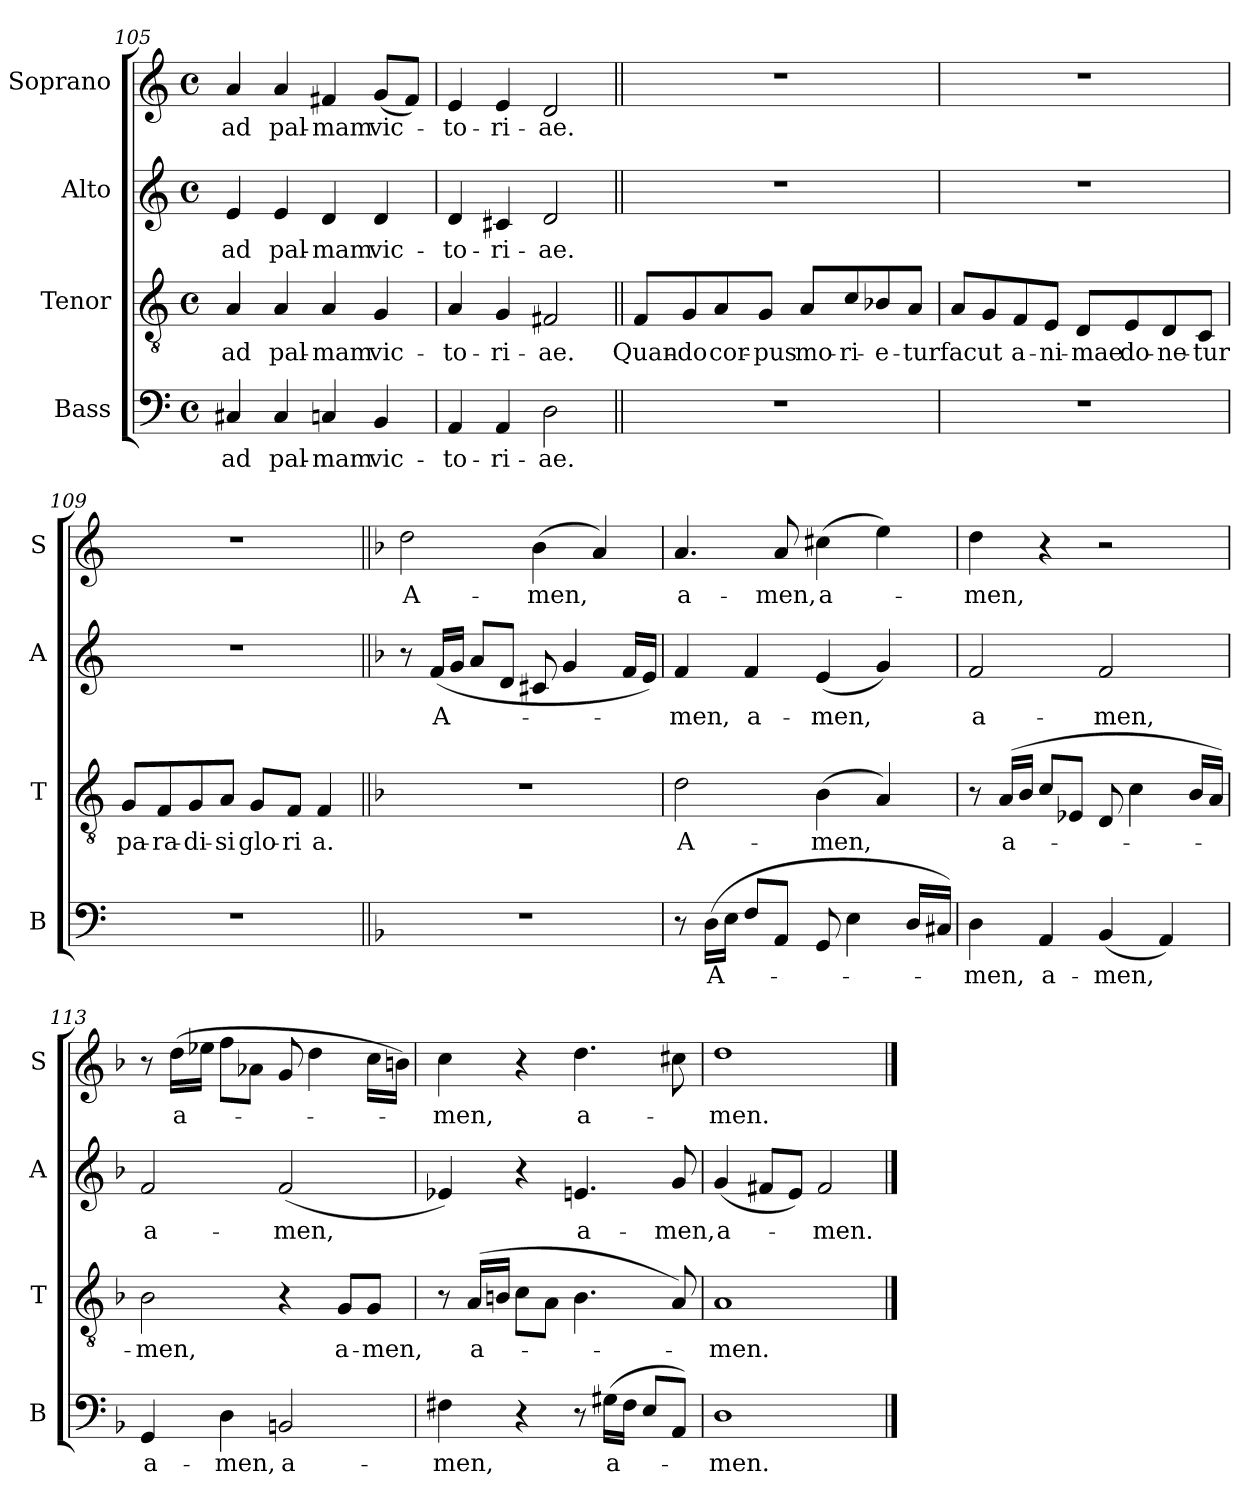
**kern	**text	**kern	**text	**kern	**text	**kern	**text
*part4	*part4	*part3	*part3	*part2	*part2	*part1	*part1
*staff4	*staff4	*staff3	*staff3	*staff2	*staff2	*staff1	*staff1
*I"Bass	*	*I"Tenor	*	*I"Alto	*	*I"Soprano	*
*I'B	*	*I'T	*	*I'A	*	*I'S	*
*clefF4	*	*clefGv2	*	*clefG2	*	*clefG2	*
*k[]	*	*k[]	*	*k[]	*	*k[]	*
*a:	*	*a:	*	*a:	*	*a:	*
*M4/4	*	*M4/4	*	*M4/4	*	*M4/4	*
*met(c)	*	*met(c)	*	*met(c)	*	*met(c)	*
=105	=105	=105	=105	=105	=105	=105	=105
4C#X/	ad	4A/	ad	4e/	ad	4a/	ad
4C#/	pal-	4A/	pal-	4e/	pal-	4a/	pal-
4Cn/	-mam	4A/	-mam	4d/	-mam	4f#X/	-mam
4BB/	vic-	4G/	vic-	4d/	vic-	(8g/L	vic-
.	.	.	.	.	.	8f#/J)	.
!!LO:LB:g=z
=106	=106	=106	=106	=106	=106	=106	=106
4AA/	-to-	4A/	-to-	4d/	-to-	4e/	-to-
4AA/	-ri-	4G/	-ri-	4c#X/	-ri-	4e/	-ri-
2D\	-ae.	2F#X/	-ae.	2d/	-ae.	2d/	-ae.
=107||	=107||	=107||	=107||	=107||	=107||	=107||	=107||
1r	.	8F/L	Quan-	1r	.	1r	.
.	.	8G/	-do	.	.	.	.
.	.	8A/	cor-	.	.	.	.
.	.	8G/J	-pus	.	.	.	.
.	.	8A/L	mo-	.	.	.	.
.	.	8c/	-ri-	.	.	.	.
.	.	8B-X/	-e-	.	.	.	.
.	.	8A/J	-tur	.	.	.	.
=108	=108	=108	=108	=108	=108	=108	=108
1r	.	8A/L	fac	1r	.	1r	.
.	.	8G/	ut	.	.	.	.
.	.	8F/	a-	.	.	.	.
.	.	8E/J	-ni-	.	.	.	.
.	.	8D/L	-mae	.	.	.	.
.	.	8E/	do-	.	.	.	.
.	.	8D/	-ne-	.	.	.	.
.	.	8C/J	-tur	.	.	.	.
=109	=109	=109	=109	=109	=109	=109	=109
1r	.	8G/L	pa-	1r	.	1r	.
.	.	8F/	-ra-	.	.	.	.
.	.	8G/	-di-	.	.	.	.
.	.	8A/J	-si	.	.	.	.
.	.	8G/L	glo-	.	.	.	.
.	.	8F/J	-ri	.	.	.	.
.	.	4F/	a.	.	.	.	.
!!LO:LB:g=z
=110||	=110||	=110||	=110||	=110||	=110||	=110||	=110||
*k[b-]	*	*k[b-]	*	*k[b-]	*	*k[b-]	*
*d:	*	*d:	*	*d:	*	*d:	*
1r	.	1r	.	8r	.	2dd\	A-
.	.	.	.	(16f/LL	A-	.	.
.	.	.	.	16g/JJ	.	.	.
.	.	.	.	8a/L	.	.	.
.	.	.	.	8d/J	.	.	.
.	.	.	.	8c#X/	.	(4b-\	-men,
.	.	.	.	4g/	.	.	.
.	.	.	.	.	.	4a/)	.
.	.	.	.	16f/LL	.	.	.
.	.	.	.	16e/JJ)	.	.	.
=111	=111	=111	=111	=111	=111	=111	=111
8r	.	2d\	A-	4f/	-men,	4.a/	a-
(16D\LL	A-	.	.	.	.	.	.
16E\JJ	.	.	.	.	.	.	.
8F/L	.	.	.	4f/	a-	.	.
8AA/J	.	.	.	.	.	8a/	-men,
8GG/	.	(4B-\	-men,	(4e/	-men,	(4cc#X\	a-
4E\	.	.	.	.	.	.	.
.	.	4A/)	.	4g/)	.	4ee\)	.
16D/LL	.	.	.	.	.	.	.
16C#X/JJ)	.	.	.	.	.	.	.
=112	=112	=112	=112	=112	=112	=112	=112
4D\	-men,	8r	.	2f/	a-	4dd\	-men,
.	.	(16A/LL	a-	.	.	.	.
.	.	16B-/JJ	.	.	.	.	.
4AA/	a-	8c/L	.	.	.	4r	.
.	.	8E-X/J	.	.	.	.	.
(4BB-/	-men,	8D/	.	2f/	-men,	2r	.
.	.	4c\	.	.	.	.	.
4AA/)	.	.	.	.	.	.	.
.	.	16B-/LL	.	.	.	.	.
.	.	16A/JJ)	.	.	.	.	.
!!LO:PB:g=z
=113	=113	=113	=113	=113	=113	=113	=113
4GG/	a-	2B-\	-men,	2f/	a-	8r	.
.	.	.	.	.	.	(16dd\LL	a-
.	.	.	.	.	.	16ee-X\JJ	.
4D\	-men,	.	.	.	.	8ff\L	.
.	.	.	.	.	.	8a-X\J	.
2BBn/	a-	4r	.	(2f/	-men,	8g/	.
.	.	.	.	.	.	4dd\	.
.	.	8G/L	a-	.	.	.	.
.	.	8G/J	-men,	.	.	16cc\LL	.
.	.	.	.	.	.	16bn\JJ)	.
=114	=114	=114	=114	=114	=114	=114	=114
4F#X\	-men,	8r	.	4e-X/)	.	4cc\	-men,
.	.	(16A/LL	a-	.	.	.	.
.	.	16Bn/JJ	.	.	.	.	.
4r	.	8c\L	.	4r	.	4r	.
.	.	8A\J	.	.	.	.	.
8r	.	4.B\	.	4.en/	a-	4.dd\	a-
(16G#X\LL	a-	.	.	.	.	.	.
16F#\JJ	.	.	.	.	.	.	.
8E/L	.	.	.	.	.	.	.
8AA/J)	.	8A/)	.	8g/	-men,	8cc#X\	.
=115	=115	=115	=115	=115	=115	=115	=115
1D	-men.	1A	-men.	(4g/	a-	1dd	-men.
.	.	.	.	8f#X/L	.	.	.
.	.	.	.	8e/J)	.	.	.
.	.	.	.	2f#/	-men.	.	.
==	==	==	==	==	==	==	==
*-	*-	*-	*-	*-	*-	*-	*-
